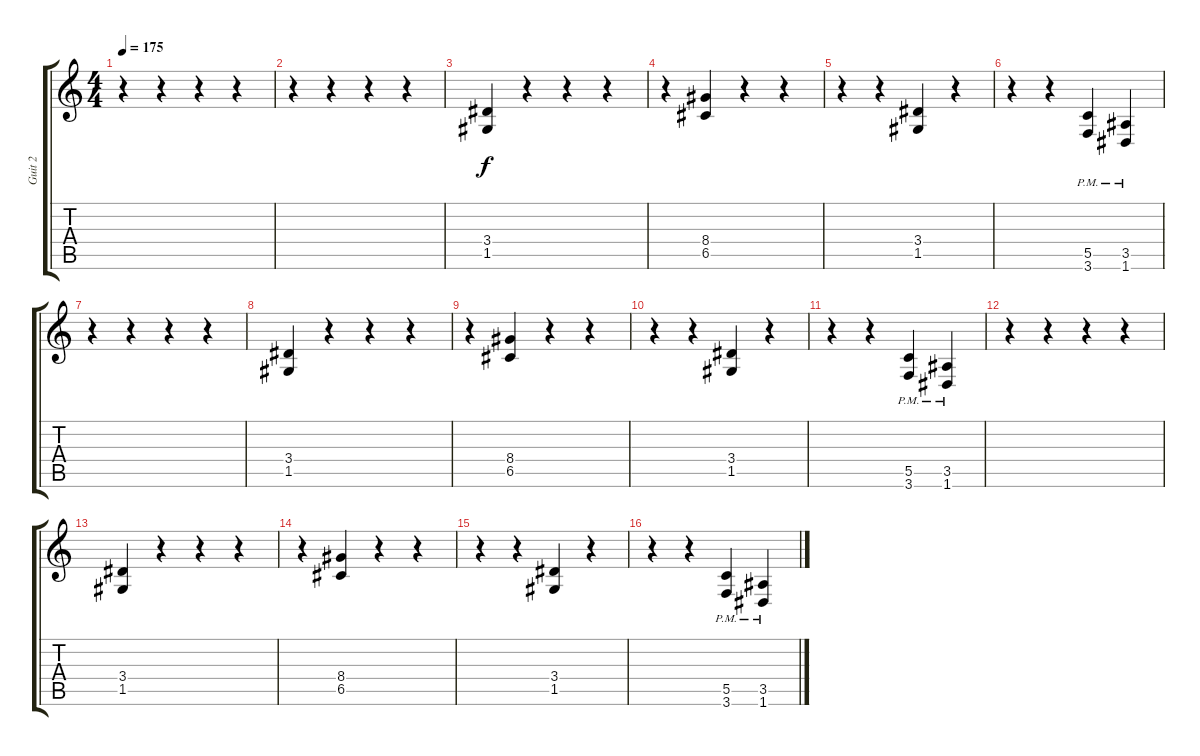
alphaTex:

\track ("Guit 2" "Guit 2") {instrument distortionguitar}
\staff {score tabs}
\tuning (D4 A3 F3 C3 G2 D2) {hide}
\ts (4 4)
\tempo 175
\clef g2
\ks c
r.4{dy f} r.4 r.4 r.4 |
r.4 r.4 r.4 r.4 |
(3.4 1.5).4 r.4 r.4 r.4 |
r.4 (8.4 6.5).4 r.4 r.4 |
r.4 r.4 (3.4 1.5).4 r.4 |
r.4 r.4 (5.5 3.6{pm}).4 (3.5 1.6{pm}).4 |
r.4 r.4 r.4 r.4 |
(3.4 1.5).4 r.4 r.4 r.4 |
r.4 (8.4 6.5).4 r.4 r.4 |
r.4 r.4 (3.4 1.5).4 r.4 |
r.4 r.4 (5.5 3.6{pm}).4 (3.5 1.6{pm}).4 |
r.4 r.4 r.4 r.4 |
(3.4 1.5).4 r.4 r.4 r.4 |
r.4 (8.4 6.5).4 r.4 r.4 |
r.4 r.4 (3.4 1.5).4 r.4 |
r.4 r.4 (5.5 3.6{pm}).4 (3.5 1.6{pm}).4
